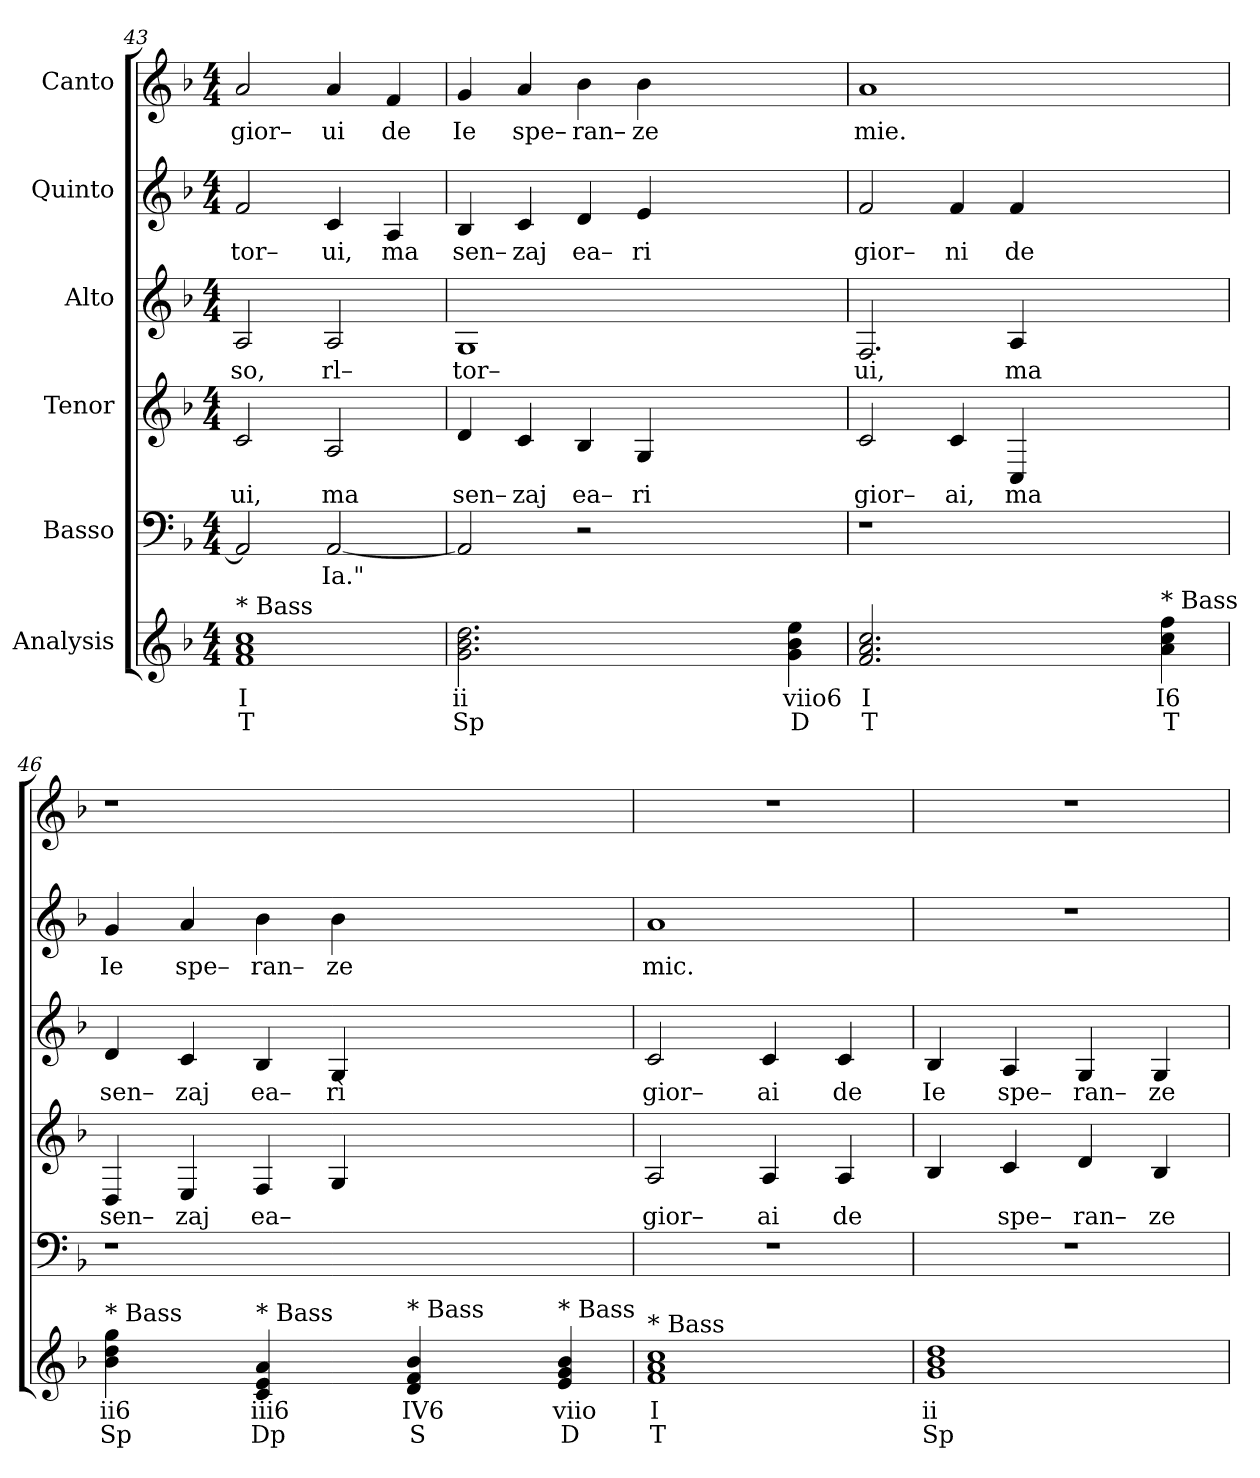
**kern	**text	**text	**kern	**text	**kern	**text	**kern	**text	**kern	**text	**kern	**text
*part6	*part6	*part6	*part5	*part5	*part4	*part4	*part3	*part3	*part2	*part2	*part1	*part1
*staff6	*staff6	*staff6	*staff5	*staff5	*staff4	*staff4	*staff3	*staff3	*staff2	*staff2	*staff1	*staff1
*I"Analysis	*	*	*I"Basso	*	*I"Tenor	*	*I"Alto	*	*I"Quinto	*	*I"Canto	*
*	*	*	*clefF4	*	*clefG2	*	*clefG2	*	*clefG2	*	*clefG2	*
*k[b-]	*	*	*k[b-]	*	*k[b-]	*	*k[b-]	*	*k[b-]	*	*k[b-]	*
*	*	*	*F:	*	*F:	*	*F:	*	*F:	*	*F:	*
*M4/4	*	*	*M4/4	*	*M4/4	*	*M4/4	*	*M4/4	*	*M4/4	*
=43	=43	=43	=43	=43	=43	=43	=43	=43	=43	=43	=43	=43
!	!	!	!	!	!	!LO:LY:b	!	!	!	!	!	!
!	!	!	!	!	!	!	!	!LO:LY:b	!	!	!	!
!	!	!	!	!	!	!	!	!	!	!LO:LY:b	!	!
!LO:TX:a:t=* Bass	!	!	!	!	!	!	!	!	!	!	!	!
!	!	!	!	!	!	!	!	!	!	!	!	!LO:LY:b
1f 1a 1cc	I	T	2AA/]	.	2c/	ui,	2A/	so,	2f/	tor–	2a/	gior–
!	!	!	!	!LO:LY:b	!	!	!	!	!	!	!	!
!	!	!	!	!	!	!LO:LY:b	!	!	!	!	!	!
!	!	!	!	!	!	!	!	!LO:LY:b	!	!	!	!
!	!	!	!	!	!	!	!	!	!	!LO:LY:b	!	!
!	!	!	!	!	!	!	!	!	!	!	!	!LO:LY:b
.	.	.	[2AA/	Ia."	2A/	ma	2A/	rl–	4c/	ui,	4a/	ui
!	!	!	!	!	!	!	!	!	!	!LO:LY:b	!	!
!	!	!	!	!	!	!	!	!	!	!	!	!LO:LY:b
.	.	.	.	.	.	.	.	.	4A/	ma	4f/	de
=44	=44	=44	=44	=44	=44	=44	=44	=44	=44	=44	=44	=44
!	!	!	!	!	!	!LO:LY:b	!	!	!	!	!	!
!	!	!	!	!	!	!	!	!LO:LY:b	!	!	!	!
!	!	!	!	!	!	!	!	!	!	!LO:LY:b	!	!
!	!	!	!	!	!	!	!	!	!	!	!	!LO:LY:b
2.g 2.b- 2.dd	ii	Sp	2AA/]	.	4d/	sen–	1G	tor–	4B-/	sen–	4g/	Ie
!	!	!	!	!	!	!LO:LY:b	!	!	!	!	!	!
!	!	!	!	!	!	!	!	!	!	!LO:LY:b	!	!
!	!	!	!	!	!	!	!	!	!	!	!	!LO:LY:b
.	.	.	.	.	4c/	zaj	.	.	4c/	zaj	4a/	spe–
!	!	!	!	!	!	!LO:LY:b	!	!	!	!	!	!
!	!	!	!	!	!	!	!	!	!	!LO:LY:b	!	!
!	!	!	!	!	!	!	!	!	!	!	!	!LO:LY:b
.	.	.	2r	.	4B-/	ea–	.	.	4d/	ea–	4b-\	ran–
!	!	!	!	!	!	!LO:LY:b	!	!	!	!	!	!
!	!	!	!	!	!	!	!	!	!	!LO:LY:b	!	!
!	!	!	!	!	!	!	!	!	!	!	!	!LO:LY:b
2.ryy	.	.	.	.	4G/	ri	.	.	4e/	ri	4b-\	ze
.	.	.	2.ryy	.	2.ryy	.	2.ryy	.	2.ryy	.	2.ryy	.
4g 4b- 4ee	viio6	D	.	.	.	.	.	.	.	.	.	.
=45	=45	=45	=45	=45	=45	=45	=45	=45	=45	=45	=45	=45
!	!	!	!	!	!	!LO:LY:b	!	!	!	!	!	!
!	!	!	!	!	!	!	!	!LO:LY:b	!	!	!	!
!	!	!	!	!	!	!	!	!	!	!LO:LY:b	!	!
!	!	!	!	!	!	!	!	!	!	!	!	!LO:LY:b
2.f 2.a 2.cc	I	T	1r	.	2c/	gior–	2.F/	ui,	2f/	gior–	1a	mie.
!	!	!	!	!	!	!LO:LY:b	!	!	!	!	!	!
!	!	!	!	!	!	!	!	!	!	!LO:LY:b	!	!
.	.	.	.	.	4c/	ai,	.	.	4f/	ni	.	.
!	!	!	!	!	!	!LO:LY:b	!	!	!	!	!	!
!	!	!	!	!	!	!	!	!LO:LY:b	!	!	!	!
!	!	!	!	!	!	!	!	!	!	!LO:LY:b	!	!
2.ryy	.	.	.	.	4C/	ma	4A/	ma	4f/	de	.	.
.	.	.	2.ryy	.	2.ryy	.	2.ryy	.	2.ryy	.	2.ryy	.
!LO:TX:a:t=* Bass	!	!	!	!	!	!	!	!	!	!	!	!
4a 4cc 4ff	I6	T	.	.	.	.	.	.	.	.	.	.
=46	=46	=46	=46	=46	=46	=46	=46	=46	=46	=46	=46	=46
!	!	!	!	!	!	!LO:LY:b	!	!	!	!	!	!
!	!	!	!	!	!	!	!	!LO:LY:b	!	!	!	!
!LO:TX:a:t=* Bass	!	!	!	!	!	!	!	!	!	!	!	!
!	!	!	!	!	!	!	!	!	!	!LO:LY:b	!	!
4b- 4dd 4gg	ii6	Sp	1r	.	4D/	sen–	4d/	sen–	4g/	Ie	1r	.
!	!	!	!	!	!	!LO:LY:b	!	!	!	!	!	!
!	!	!	!	!	!	!	!	!LO:LY:b	!	!	!	!
!	!	!	!	!	!	!	!	!	!	!LO:LY:b	!	!
4ryy	.	.	.	.	4E/	zaj	4c/	zaj	4a/	spe–	.	.
!	!	!	!	!	!	!LO:LY:b	!	!	!	!	!	!
!	!	!	!	!	!	!	!	!LO:LY:b	!	!	!	!
!LO:TX:a:t=* Bass	!	!	!	!	!	!	!	!	!	!	!	!
!	!	!	!	!	!	!	!	!	!	!LO:LY:b	!	!
4c 4e 4a	iii6	Dp	.	.	4F/	ea–	4B-/	ea–	4b-\	ran–	.	.
!	!	!	!	!	!	!	!	!LO:LY:b	!	!	!	!
!	!	!	!	!	!	!	!	!	!	!LO:LY:b	!	!
4ryy	.	.	.	.	4G/	.	4G/	rì	4b-\	ze	.	.
!LO:TX:a:t=* Bass	!	!	!	!	!	!	!	!	!	!	!	!
4d 4f 4b-	IV6	S	2.ryy	.	2.ryy	.	2.ryy	.	2.ryy	.	2.ryy	.
4ryy	.	.	.	.	.	.	.	.	.	.	.	.
!LO:TX:a:t=* Bass	!	!	!	!	!	!	!	!	!	!	!	!
4e 4g 4b-	viio	D	.	.	.	.	.	.	.	.	.	.
=47	=47	=47	=47	=47	=47	=47	=47	=47	=47	=47	=47	=47
!	!	!	!	!	!	!LO:LY:b	!	!	!	!	!	!
!	!	!	!	!	!	!	!	!LO:LY:b	!	!	!	!
!LO:TX:a:t=* Bass	!	!	!	!	!	!	!	!	!	!	!	!
!	!	!	!	!	!	!	!	!	!	!LO:LY:b	!	!
1f 1a 1cc	I	T	1r	.	2A/	gior–	2c/	gior–	1a	mic.	1r	.
!	!	!	!	!	!	!LO:LY:b	!	!	!	!	!	!
!	!	!	!	!	!	!	!	!LO:LY:b	!	!	!	!
.	.	.	.	.	4A/	ai	4c/	ai	.	.	.	.
!	!	!	!	!	!	!LO:LY:b	!	!	!	!	!	!
!	!	!	!	!	!	!	!	!LO:LY:b	!	!	!	!
.	.	.	.	.	4A/	de	4c/	de	.	.	.	.
=48	=48	=48	=48	=48	=48	=48	=48	=48	=48	=48	=48	=48
!	!	!	!	!	!	!	!	!LO:LY:b	!	!	!	!
1g 1b- 1dd	ii	Sp	1r	.	4B-/	.	4B-/	Ie	1r	.	1r	.
!	!	!	!	!	!	!LO:LY:b	!	!	!	!	!	!
!	!	!	!	!	!	!	!	!LO:LY:b	!	!	!	!
.	.	.	.	.	4c/	spe–	4A/	spe–	.	.	.	.
!	!	!	!	!	!	!LO:LY:b	!	!	!	!	!	!
!	!	!	!	!	!	!	!	!LO:LY:b	!	!	!	!
.	.	.	.	.	4d/	ran–	4G/	ran–	.	.	.	.
!	!	!	!	!	!	!LO:LY:b	!	!	!	!	!	!
!	!	!	!	!	!	!	!	!LO:LY:b	!	!	!	!
.	.	.	.	.	4B-/	ze	4G/	ze	.	.	.	.
=	=	=	=	=	=	=	=	=	=	=	=	=
*-	*-	*-	*-	*-	*-	*-	*-	*-	*-	*-	*-	*-
